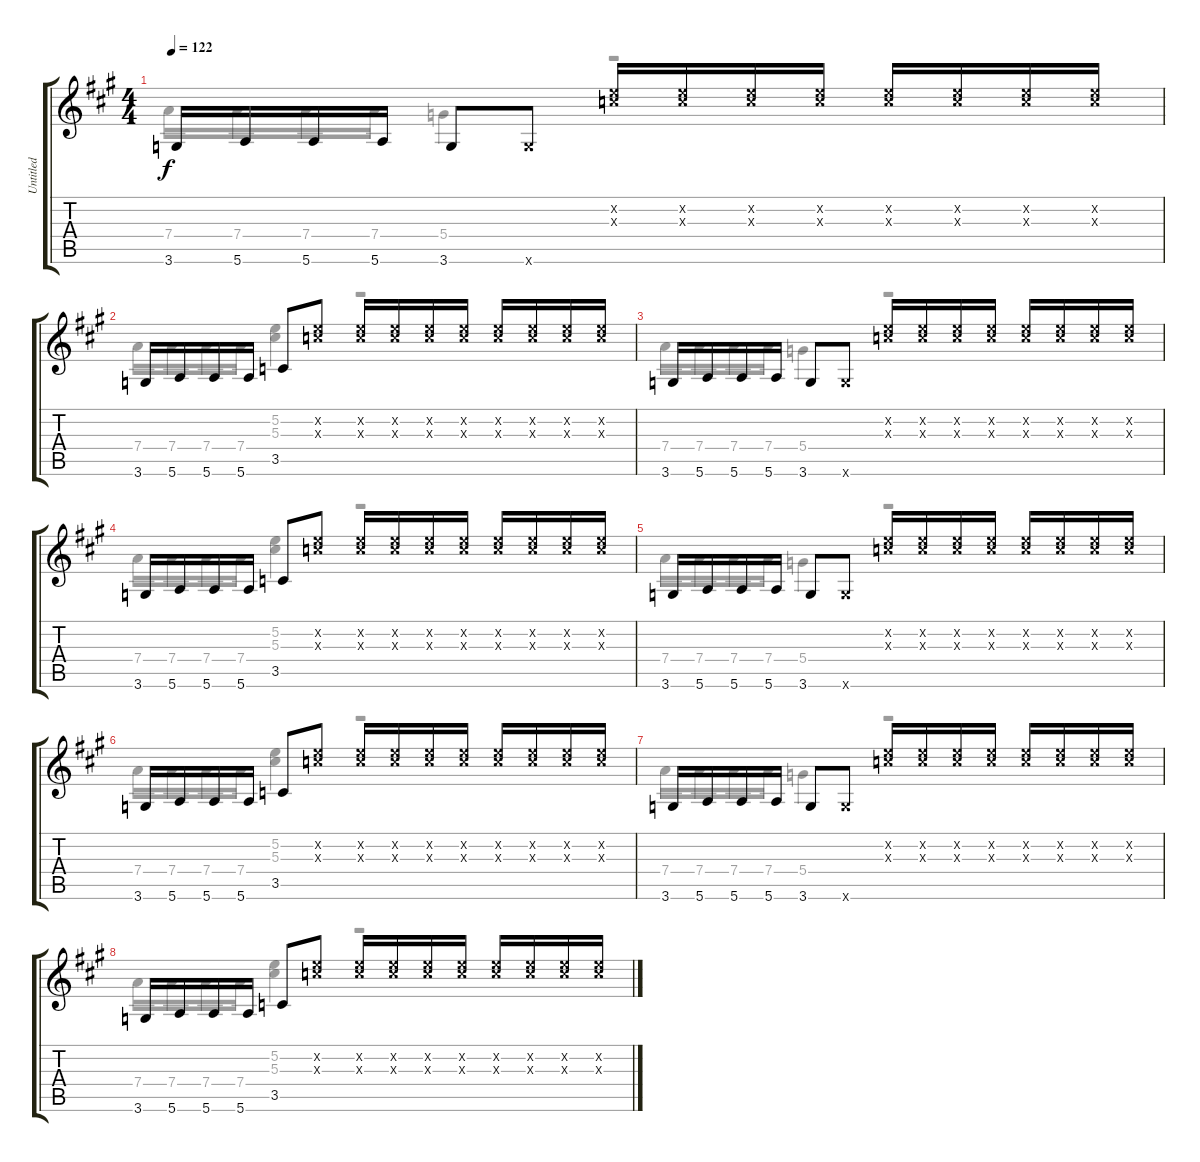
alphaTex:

\track ("Untitled" "Untitled") {instrument distortionguitar}
\staff {score tabs}
\tuning (E4 B3 G3 D3 A2 E2) {hide}
\voice
\ts (4 4)
\tempo 122
\clef g2
\ks a
3.6.16{dy f} 5.6.16 5.6.16 5.6.16 3.6.8 3.6{x}.8 (5.2{x} 5.3{x}).16 (5.2{x} 5.3{x}).16 (5.2{x} 5.3{x}).16 (5.2{x} 5.3{x}).16 (5.2{x} 5.3{x}).16 (5.2{x} 5.3{x}).16 (5.2{x} 5.3{x}).16 (5.2{x} 5.3{x}).16 |
3.6.16 5.6.16 5.6.16 5.6.16 3.5.8 (5.2{x} 5.3{x}).8 (5.2{x} 5.3{x}).16 (5.2{x} 5.3{x}).16 (5.2{x} 5.3{x}).16 (5.2{x} 5.3{x}).16 (5.2{x} 5.3{x}).16 (5.2{x} 5.3{x}).16 (5.2{x} 5.3{x}).16 (5.2{x} 5.3{x}).16 |
3.6.16 5.6.16 5.6.16 5.6.16 3.6.8 3.6{x}.8 (5.2{x} 5.3{x}).16 (5.2{x} 5.3{x}).16 (5.2{x} 5.3{x}).16 (5.2{x} 5.3{x}).16 (5.2{x} 5.3{x}).16 (5.2{x} 5.3{x}).16 (5.2{x} 5.3{x}).16 (5.2{x} 5.3{x}).16 |
3.6.16 5.6.16 5.6.16 5.6.16 3.5.8 (5.2{x} 5.3{x}).8 (5.2{x} 5.3{x}).16 (5.2{x} 5.3{x}).16 (5.2{x} 5.3{x}).16 (5.2{x} 5.3{x}).16 (5.2{x} 5.3{x}).16 (5.2{x} 5.3{x}).16 (5.2{x} 5.3{x}).16 (5.2{x} 5.3{x}).16 |
3.6.16 5.6.16 5.6.16 5.6.16 3.6.8 3.6{x}.8 (5.2{x} 5.3{x}).16 (5.2{x} 5.3{x}).16 (5.2{x} 5.3{x}).16 (5.2{x} 5.3{x}).16 (5.2{x} 5.3{x}).16 (5.2{x} 5.3{x}).16 (5.2{x} 5.3{x}).16 (5.2{x} 5.3{x}).16 |
3.6.16 5.6.16 5.6.16 5.6.16 3.5.8 (5.2{x} 5.3{x}).8 (5.2{x} 5.3{x}).16 (5.2{x} 5.3{x}).16 (5.2{x} 5.3{x}).16 (5.2{x} 5.3{x}).16 (5.2{x} 5.3{x}).16 (5.2{x} 5.3{x}).16 (5.2{x} 5.3{x}).16 (5.2{x} 5.3{x}).16 |
3.6.16 5.6.16 5.6.16 5.6.16 3.6.8 3.6{x}.8 (5.2{x} 5.3{x}).16 (5.2{x} 5.3{x}).16 (5.2{x} 5.3{x}).16 (5.2{x} 5.3{x}).16 (5.2{x} 5.3{x}).16 (5.2{x} 5.3{x}).16 (5.2{x} 5.3{x}).16 (5.2{x} 5.3{x}).16 |
3.6.16 5.6.16 5.6.16 5.6.16 3.5.8 (5.2{x} 5.3{x}).8 (5.2{x} 5.3{x}).16 (5.2{x} 5.3{x}).16 (5.2{x} 5.3{x}).16 (5.2{x} 5.3{x}).16 (5.2{x} 5.3{x}).16 (5.2{x} 5.3{x}).16 (5.2{x} 5.3{x}).16 (5.2{x} 5.3{x}).16
\voice
\clef g2
\ottava regular
\simile none
\ks a
7.4.16{dy f} 7.4.16 7.4.16 7.4.16 5.4.4 r.2 |
7.4.16 7.4.16 7.4.16 7.4.16 (5.2 5.3).4 r.2 |
7.4.16 7.4.16 7.4.16 7.4.16 5.4.4 r.2 |
7.4.16 7.4.16 7.4.16 7.4.16 (5.2 5.3).4 r.2 |
7.4.16 7.4.16 7.4.16 7.4.16 5.4.4 r.2 |
7.4.16 7.4.16 7.4.16 7.4.16 (5.2 5.3).4 r.2 |
7.4.16 7.4.16 7.4.16 7.4.16 5.4.4 r.2 |
7.4.16 7.4.16 7.4.16 7.4.16 (5.2 5.3).4 r.2
